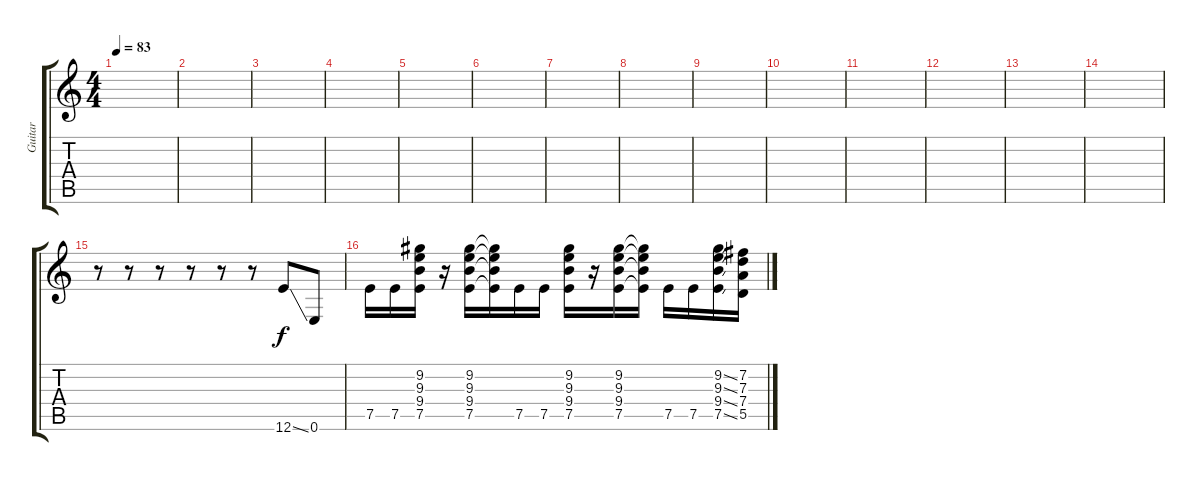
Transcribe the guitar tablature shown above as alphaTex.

\track ("Guitar" "Guitar") {instrument distortionguitar}
\staff {score tabs}
\tuning (E4 B3 G3 D3 A2 E2) {hide}
\ts (4 4)
\tempo 83
\clef g2
\ks c
|
|
|
|
|
|
|
|
|
|
|
|
|
|
r.8 r.8 r.8 r.8 r.8 r.8 12.6{ss}.8 0.6.8 |
7.5.16 7.5.16 (9.2 9.3 9.4 7.5).16 r.16 (9.2 9.3 9.4 7.5).16 (9.2{t} 9.3{t} 9.4{t} 7.5{t}).16 7.5.16 7.5.16 (9.2 9.3 9.4 7.5).16 r.16 (9.2 9.3 9.4 7.5).16 (9.2{t} 9.3{t} 9.4{t} 7.5{t}).16 7.5.16 7.5.16 (9.2{ss} 9.3{ss} 9.4{ss} 7.5{ss}).16 (7.2 7.3 7.4 5.5).16
